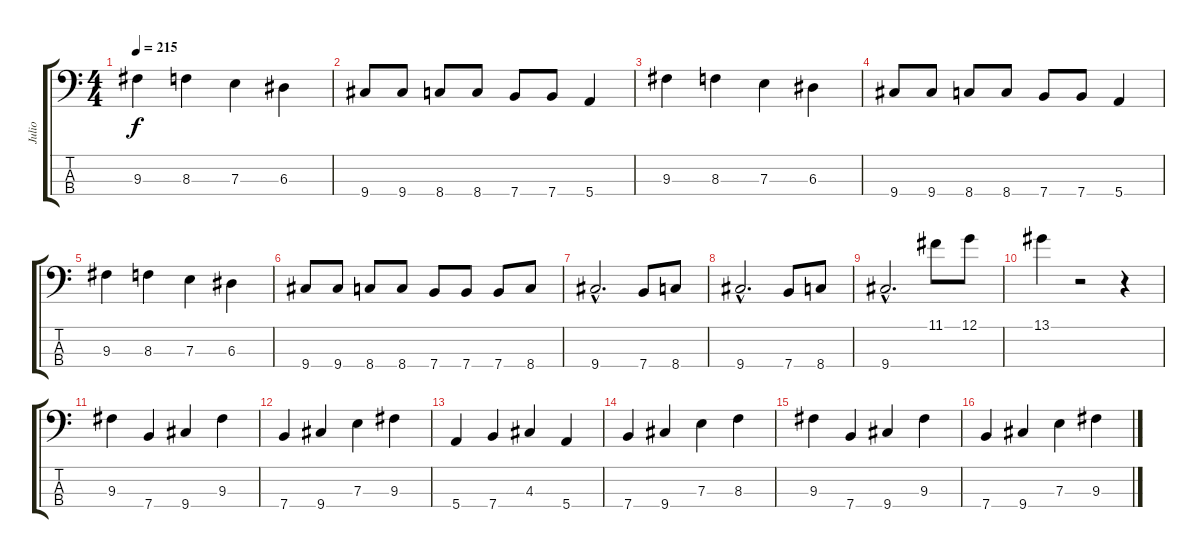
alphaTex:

\track ("Julio" "Julio") {instrument electricbassfinger}
\staff {score tabs}
\tuning (G2 D2 A1 E1) {hide}
\ts (4 4)
\tempo 215
\clef f4
\ks c
9.3.4{dy f instrument electricbassfinger} 8.3.4 7.3.4 6.3.4 |
9.4.8 9.4.8 8.4.8 8.4.8 7.4.8 7.4.8 5.4.4 |
9.3.4 8.3.4 7.3.4 6.3.4 |
9.4.8 9.4.8 8.4.8 8.4.8 7.4.8 7.4.8 5.4.4 |
9.3.4 8.3.4 7.3.4 6.3.4 |
9.4.8 9.4.8 8.4.8 8.4.8 7.4.8 7.4.8 7.4.8 8.4.8 |
9.4{hac}.2{d} 7.4.8 8.4.8 |
9.4{hac}.2{d} 7.4.8 8.4.8 |
9.4{hac}.2{d} 11.1.8 12.1.8 |
13.1.4 r.2 r.4 |
9.3.4 7.4.4 9.4.4 9.3.4 |
7.4.4 9.4.4 7.3.4 9.3.4 |
5.4.4 7.4.4 4.3.4 5.4.4 |
7.4.4 9.4.4 7.3.4 8.3.4 |
9.3.4 7.4.4 9.4.4 9.3.4 |
7.4.4 9.4.4 7.3.4 9.3.4
